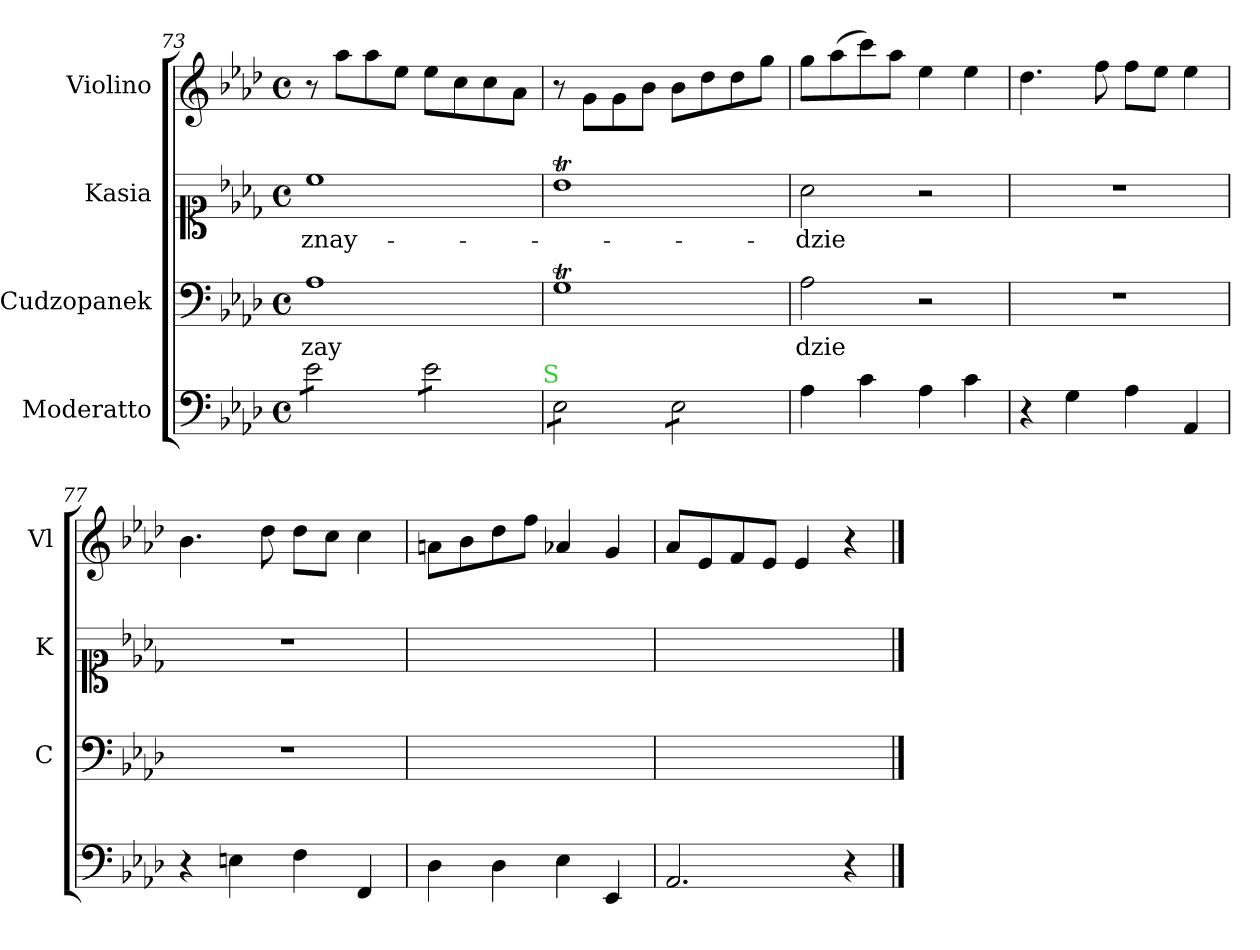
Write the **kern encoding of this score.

**kern	**kern	**text	**kern	**text	**kern
*part4	*part3	*part3	*part2	*part2	*part1
*staff4	*staff3	*staff3	*staff2	*staff2	*staff1
*I"Moderatto	*I"Cudzopanek	*	*I"Kasia	*	*I"Violino
*	*I'C	*	*I'K	*	*I'Vl
*clefF4	*clefF4	*	*clefC1	*	*clefG2
*k[b-e-a-d-]	*k[b-e-a-d-]	*	*k[b-e-a-d-]	*	*k[b-e-a-d-]
*M4/4	*M4/4	*	*M4/4	*	*M4/4
*met(c)	*met(c)	*	*met(c)	*	*met(c)
=73	=73	=73	=73	=73	=73
*tremolo	*	*	*	*	*
8e-\L	1A-	zay	1cc	znay-	8r
8e-\	.	.	.	.	8aa-\L
8e-\	.	.	.	.	8aa-\
8e-\J	.	.	.	.	8ee-\J
8e-\L	.	.	.	.	8ee-\L
8e-\	.	.	.	.	8cc\
8e-\	.	.	.	.	8cc\
8e-\J	.	.	.	.	8a-\J
!LO:TX:a:color=limegreen:t=S	!	!	!	!	!
=74	=74	=74	=74	=74	=74
8E-\L	1Gt	.	1b-T	.	8r
8E-\	.	.	.	.	8g\L
8E-\	.	.	.	.	8g\
8E-\J	.	.	.	.	8b-\J
8E-\L	.	.	.	.	8b-\L
8E-\	.	.	.	.	8dd-\
8E-\	.	.	.	.	8dd-\
8E-\J	.	.	.	.	8gg\J
*Xtremolo	*	*	*	*	*
=75	=75	=75	=75	=75	=75
4A-\	2A-\	dzie	2a-\	-dzie	8gg\L
.	.	.	.	.	(8aa-\
4c\	.	.	.	.	8ccc\)
.	.	.	.	.	8aa-\J
4A-\	2r	.	2r	.	4ee-\
4c\	.	.	.	.	4ee-\
=76	=76	=76	=76	=76	=76
4r	1r	.	1r	.	4.dd-\
4G\	.	.	.	.	.
.	.	.	.	.	8ff\
4A-\	.	.	.	.	8ff\L
.	.	.	.	.	8ee-\J
4AA-/	.	.	.	.	4ee-\
=77	=77	=77	=77	=77	=77
4r	1r	.	1r	.	4.b-\
4En\	.	.	.	.	.
.	.	.	.	.	8dd-\
4F\	.	.	.	.	8dd-\L
.	.	.	.	.	8cc\J
4FF/	.	.	.	.	4cc\
=78	=78	=78	=78	=78	=78
4D-\	1ryy	.	1ryy	.	8an\L
.	.	.	.	.	8b-\
4D-\	.	.	.	.	8dd-\
.	.	.	.	.	8ff\J
4E-\	.	.	.	.	4a-X/
4EE-/	.	.	.	.	4g/
=79	=79	=79	=79	=79	=79
2.AA-/	1ryy	.	1ryy	.	8a-/L
.	.	.	.	.	8e-/
.	.	.	.	.	8f/
.	.	.	.	.	8e-/J
.	.	.	.	.	4e-/
4r	.	.	.	.	4r
==	==	==	==	==	==
*-	*-	*-	*-	*-	*-
